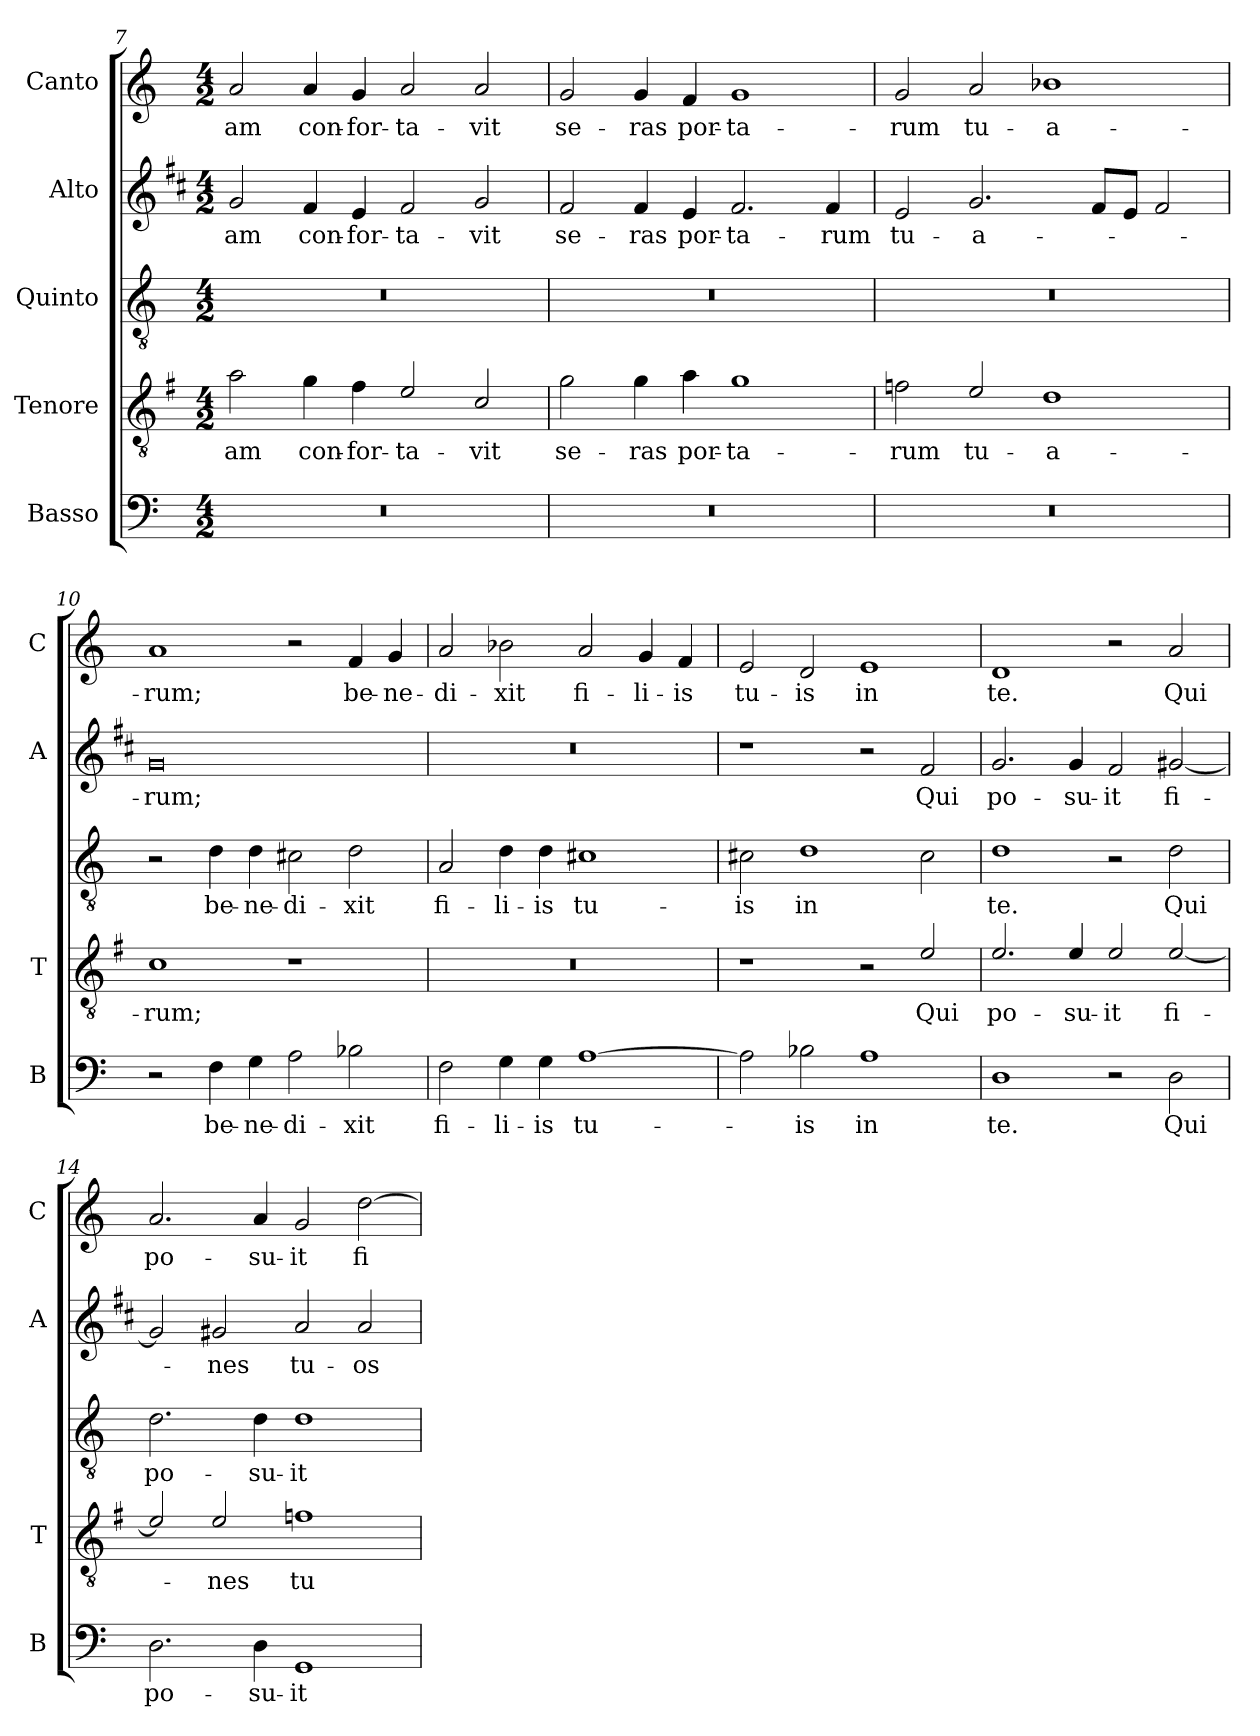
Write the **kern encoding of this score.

**kern	**text	**kern	**text	**kern	**text	**kern	**text	**kern	**text
*part5	*part5	*part4	*part4	*part3	*part3	*part2	*part2	*part1	*part1
*staff5	*staff5	*staff4	*staff4	*staff3	*staff3	*staff2	*staff2	*staff1	*staff1
*I"Basso	*	*I"Tenore	*	*I"Quinto	*	*I"Alto	*	*I"Canto	*
*I'B	*	*I'T	*	*	*	*I'A	*	*I'C	*
*clefF4	*	*clefGv2	*	*clefGv2	*	*clefG2	*	*clefG2	*
*	*	*ITrd4c7	*	*	*	*ITrd1c2	*	*	*
*k[]	*	*k[]	*	*k[]	*	*k[]	*	*k[]	*
*C:	*	*C:	*	*C:	*	*C:	*	*C:	*
*M4/2	*	*M4/2	*	*M4/2	*	*M4/2	*	*M4/2	*
=7	=7	=7	=7	=7	=7	=7	=7	=7	=7
!	!	!	!LO:LY:b	!	!	!	!LO:LY:b	!	!LO:LY:b
0r	.	2d\	-am	0r	.	2f/	-am	2a/	-am
!	!	!	!LO:LY:b	!	!	!	!LO:LY:b	!	!LO:LY:b
.	.	4c\	con-	.	.	4e/	con-	4a/	con-
!	!	!	!LO:LY:b	!	!	!	!LO:LY:b	!	!LO:LY:b
.	.	4B\	-for-	.	.	4d/	-for-	4g/	-for-
!	!	!	!LO:LY:b	!	!	!	!LO:LY:b	!	!LO:LY:b
.	.	2A/	-ta-	.	.	2e/	-ta-	2a/	-ta-
!	!	!	!LO:LY:b	!	!	!	!LO:LY:b	!	!LO:LY:b
.	.	2F/	-vit	.	.	2f/	-vit	2a/	-vit
=8	=8	=8	=8	=8	=8	=8	=8	=8	=8
!	!	!	!LO:LY:b	!	!	!	!LO:LY:b	!	!LO:LY:b
0r	.	2c\	se-	0r	.	2e/	se-	2g/	se-
!	!	!	!LO:LY:b	!	!	!	!LO:LY:b	!	!LO:LY:b
.	.	4c\	-ras	.	.	4e/	-ras	4g/	-ras
!	!	!	!LO:LY:b	!	!	!	!LO:LY:b	!	!LO:LY:b
.	.	4d\	por-	.	.	4d/	por-	4f/	por-
!	!	!	!LO:LY:b	!	!	!	!LO:LY:b	!	!LO:LY:b
.	.	1c	-ta-	.	.	2.e/	-ta-	1g	-ta-
!	!	!	!	!	!	!	!LO:LY:b	!	!
.	.	.	.	.	.	4e/	-rum	.	.
=9	=9	=9	=9	=9	=9	=9	=9	=9	=9
!	!	!	!LO:LY:b	!	!	!	!LO:LY:b	!	!LO:LY:b
0r	.	2B-X\	-rum	0r	.	2d/	tu-	2g/	-rum
!	!	!	!LO:LY:b	!	!	!	!LO:LY:b	!	!LO:LY:b
.	.	2A/	tu-	.	.	2.f/	-a-	2a/	tu-
!	!	!	!LO:LY:b	!	!	!	!	!	!LO:LY:b
.	.	1G	-a-	.	.	.	.	1b-X	-a-
.	.	.	.	.	.	8e/L	.	.	.
.	.	.	.	.	.	8d/J	.	.	.
.	.	.	.	.	.	2e/	.	.	.
!!LO:LB:g=z
=10	=10	=10	=10	=10	=10	=10	=10	=10	=10
!	!	!	!LO:LY:b	!	!	!	!LO:LY:b	!	!LO:LY:b
2r	.	1F	-rum;	2r	.	0f	-rum;	1a	-rum;
!	!LO:LY:b	!	!	!	!LO:LY:b	!	!	!	!
4F\	be-	.	.	4d\	be-	.	.	.	.
!	!LO:LY:b	!	!	!	!LO:LY:b	!	!	!	!
4G\	-ne-	.	.	4d\	-ne-	.	.	.	.
!	!LO:LY:b	!	!	!	!LO:LY:b	!	!	!	!
2A\	-di-	1r	.	2c#X\	-di-	.	.	2r	.
!	!LO:LY:b	!	!	!	!LO:LY:b	!	!	!	!LO:LY:b
2B-X\	-xit	.	.	2d\	-xit	.	.	4f/	be-
!	!	!	!	!	!	!	!	!	!LO:LY:b
.	.	.	.	.	.	.	.	4g/	-ne-
=11	=11	=11	=11	=11	=11	=11	=11	=11	=11
!	!LO:LY:b	!	!	!	!LO:LY:b	!	!	!	!LO:LY:b
2F\	fi-	0r	.	2A/	fi-	0r	.	2a/	-di-
!	!LO:LY:b	!	!	!	!LO:LY:b	!	!	!	!LO:LY:b
4G\	-li-	.	.	4d\	-li-	.	.	2b-X\	-xit
!	!LO:LY:b	!	!	!	!LO:LY:b	!	!	!	!
4G\	-is	.	.	4d\	-is	.	.	.	.
!	!LO:LY:b	!	!	!	!LO:LY:b	!	!	!	!LO:LY:b
[1A	tu-	.	.	1c#X	tu-	.	.	2a/	fi-
!	!	!	!	!	!	!	!	!	!LO:LY:b
.	.	.	.	.	.	.	.	4g/	-li-
!	!	!	!	!	!	!	!	!	!LO:LY:b
.	.	.	.	.	.	.	.	4f/	-is
=12	=12	=12	=12	=12	=12	=12	=12	=12	=12
!	!	!	!	!	!LO:LY:b	!	!	!	!LO:LY:b
2A\]	.	1r	.	2c#X\	-is	1r	.	2e/	tu-
!	!LO:LY:b	!	!	!	!LO:LY:b	!	!	!	!LO:LY:b
2B-X\	-is	.	.	1d	in	.	.	2d/	-is
!	!LO:LY:b	!	!	!	!	!	!	!	!LO:LY:b
1A	in	2r	.	.	.	2r	.	1e	in
!	!	!	!LO:LY:b	!	!	!	!LO:LY:b	!	!
.	.	2A/	Qui	2c#\	.	2e/	Qui	.	.
=13	=13	=13	=13	=13	=13	=13	=13	=13	=13
!	!LO:LY:b	!	!LO:LY:b	!	!LO:LY:b	!	!LO:LY:b	!	!LO:LY:b
1D	te.	2.A/	po-	1d	te.	2.f/	po-	1d	te.
!	!	!	!LO:LY:b	!	!	!	!LO:LY:b	!	!
.	.	4A/	-su-	.	.	4f/	-su-	.	.
!	!	!	!LO:LY:b	!	!	!	!LO:LY:b	!	!
2r	.	2A/	-it	2r	.	2e/	-it	2r	.
!	!LO:LY:b	!	!LO:LY:b	!	!LO:LY:b	!	!LO:LY:b	!	!LO:LY:b
2D\	Qui	[2A/	fi-	2d\	Qui	[2f#X/	fi-	2a/	Qui
=14	=14	=14	=14	=14	=14	=14	=14	=14	=14
!	!LO:LY:b	!	!	!	!LO:LY:b	!	!	!	!LO:LY:b
2.D\	po-	2A/]	.	2.d\	po-	2f#/]	.	2.a/	po-
!	!	!	!LO:LY:b	!	!	!	!LO:LY:b	!	!
.	.	2A/	-nes	.	.	2f#X/	-nes	.	.
!	!LO:LY:b	!	!	!	!LO:LY:b	!	!	!	!LO:LY:b
4D\	-su-	.	.	4d\	-su-	.	.	4a/	-su-
!	!LO:LY:b	!	!LO:LY:b	!	!LO:LY:b	!	!LO:LY:b	!	!LO:LY:b
1GG	-it	1B-X	tu-	1d	-it	2g/	tu-	2g/	-it
!	!	!	!	!	!	!	!LO:LY:b	!	!LO:LY:b
.	.	.	.	.	.	2g/	-os	[2dd\	fi-
=	=	=	=	=	=	=	=	=	=
*-	*-	*-	*-	*-	*-	*-	*-	*-	*-
